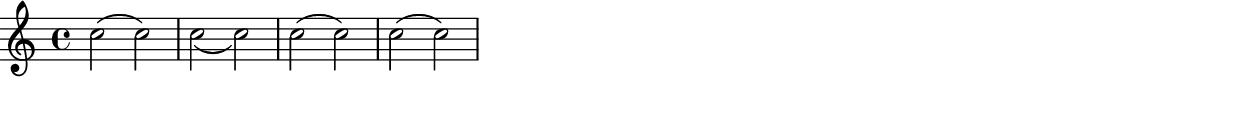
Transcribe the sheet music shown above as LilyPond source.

%% Generated by lilypond-book
%% Options: [exampleindent=10.16\mm,indent=0\mm,line-width=160\mm,quote]
\include "lilypond-book-preamble.ly"


% ****************************************************************
% Start cut-&-pastable-section
% ****************************************************************

#(ly:set-option 'eps-box-padding 3.000000)



\paper {
  indent = 0\mm
  line-width = 160\mm
  % offset the left padding, also add 1mm as lilypond creates cropped
  % images with a little space on the right
  line-width = #(- line-width (* mm  3.000000) (* mm 1))
  line-width = 160\mm - 2.0 * 10.16\mm
  % offset the left padding, also add 1mm as lilypond creates cropped
  % images with a little space on the right
  line-width = #(- line-width (* mm  3.000000) (* mm 1))
}

\layout {
  
}




% ****************************************************************
% ly snippet:
% ****************************************************************
\sourcefileline 3079
\relative {
  c''2( c)
  c2_( c)
  c2( c)
  c2^( c)
}



% ****************************************************************
% end ly snippet
% ****************************************************************
